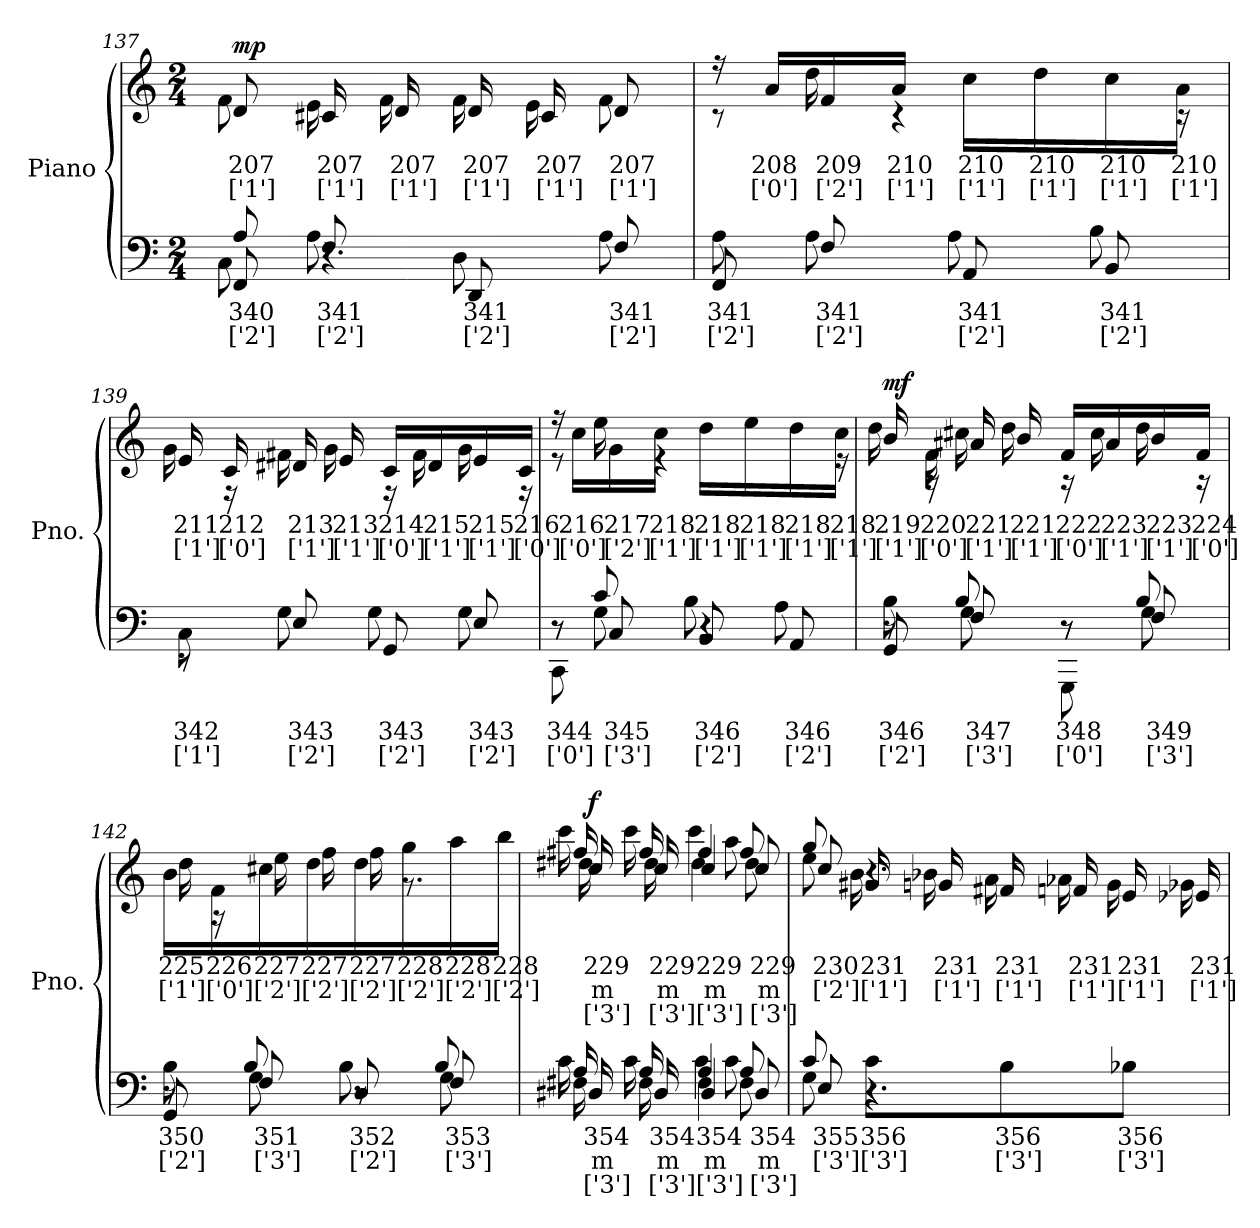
**kern	**text	**text	**text	**kern	**text	**text	**text	**dynam
*part1	*part1	*part1	*part1	*part1	*part1	*part1	*part1	*part1
*staff2	*staff2	*staff2	*staff2	*staff1	*staff1	*staff1	*staff1	*staff1/2
*I"Piano	*	*	*	*	*	*	*	*
*I'Pno.	*	*	*	*	*	*	*	*
!!LO:LB:g=z
*clefF4	*	*	*	*clefG2	*	*	*	*
*k[]	*	*	*	*k[]	*	*	*	*
*M2/4	*	*	*	*M2/4	*	*	*	*
=137	=137	=137	=137	=137	=137	=137	=137	=137
*^	*	*	*	*	*	*	*	*
*	*^	*	*	*	*	*	*	*	*
*	*	*	*	*	*	*^	*	*	*	*
!	!	!	!	!	!	!	!	!	!	!	!LO:DY:b
8FFi	8Cj	8AZ	340	['2']	.	8dV	8fN	207	['1']	.	mp
8Fj	8AZ	4.r	341	['2']	.	16c#XV	16eN	207	['1']	.	.
.	.	.	.	.	.	16dV	16fN	207	['1']	.	.
8DDj	8DZ	.	341	['2']	.	16dV	16fN	207	['1']	.	.
.	.	.	.	.	.	16c#V	16eN	207	['1']	.	.
8Fj	8AZ	.	341	['2']	.	8dV	8fN	207	['1']	.	.
*v	*v	*v	*	*	*	*	*	*	*	*	*
=138	=138	=138	=138	=138	=138	=138	=138	=138	=138
*^	*	*	*	*	*	*	*	*	*
8FFj	8AZ	341	['2']	.	16r	8r	.	.	.	.
.	.	.	.	.	16aV/LL	.	208	['0']	.	.
8Fj	8AZ	341	['2']	.	16fV	16ddl	209	['2']	.	.
.	.	.	.	.	16aN/JJ	4r	210	['1']	.	.
8AAj	8AZ	341	['2']	.	16ccN\LL	.	210	['1']	.	.
.	.	.	.	.	16ddN\	.	210	['1']	.	.
8BBj	8BZ	341	['2']	.	16ccN\	.	210	['1']	.	.
.	.	.	.	.	16aN\JJ	16r	210	['1']	.	.
=139	=139	=139	=139	=139	=139	=139	=139	=139	=139	=139
8Cj\L	8r	342	['1']	.	16eV	16gN	211	['1']	.	.
.	.	.	.	.	16cV/	16r	212	['0']	.	.
8Ej	8GZ	343	['2']	.	16d#XV	16f#XN	213	['1']	.	.
.	.	.	.	.	16eV	16gN	213	['1']	.	.
8GGj	8GZ	343	['2']	.	16cV/LL	16r	214	['0']	.	.
.	.	.	.	.	16d#V	16f#N	215	['1']	.	.
8Ej	8GZ	343	['2']	.	16eV	16gN	215	['1']	.	.
.	.	.	.	.	16cV/JJ	16r	216	['0']	.	.
*v	*v	*	*	*	*	*	*	*	*	*
=140	=140	=140	=140	=140	=140	=140	=140	=140	=140
*^	*	*	*	*	*	*	*	*	*
*	*^	*	*	*	*	*	*	*	*	*
8CCi\L	8r	8r	344	['0']	.	16r	8r	.	.	.	.
.	.	.	.	.	.	16ccV\LL	.	216	['0']	.	.
8Cj	8GZ	8c!	345	['3']	.	16gV	16eel	217	['2']	.	.
.	.	.	.	.	.	16ccN\JJ	4r	218	['1']	.	.
8BBi	8BZ	4r	346	['2']	.	16ddN\LL	.	218	['1']	.	.
.	.	.	.	.	.	16eeN\	.	218	['1']	.	.
8AAi	8AZ	.	346	['2']	.	16ddN\	.	218	['1']	.	.
.	.	.	.	.	.	16ccN\JJ	16r	218	['1']	.	.
!!LO:PB:g=z	!!
=141	=141	=141	=141	=141	=141	=141	=141	=141	=141	=141	=141
!	!	!	!	!	!	!	!	!	!	!	!LO:DY:b
8GGi	8BZ	8r	346	['2']	.	16bV	16ddN	219	['1']	.	mf
.	.	.	.	.	.	16fV\	16r	220	['0']	.	.
8Fj	8GZ	8B!	347	['3']	.	16a#XV	16cc#XN	221	['1']	.	.
.	.	.	.	.	.	16bV	16ddN	221	['1']	.	.
8GGGi\L	8r	8r	348	['0']	.	16fV/LL	16r	222	['0']	.	.
.	.	.	.	.	.	16a#V	16cc#N	223	['1']	.	.
8Fj	8GZ	8B!	349	['3']	.	16bV	16ddN	223	['1']	.	.
.	.	.	.	.	.	16fV/JJ	16r	224	['0']	.	.
=142	=142	=142	=142	=142	=142	=142	=142	=142	=142	=142	=142
8GGi	8BZ	8r	350	['2']	.	16bV	16ddN	225	['1']	.	.
.	.	.	.	.	.	16fV\	16r	226	['0']	.	.
8Fj	8GZ	8B!	351	['3']	.	16cc#XN	16eel	227	['2']	.	.
.	.	.	.	.	.	16ddN	16ffl	227	['2']	.	.
8Dj	8BZ	8r	352	['2']	.	16ddN	16ffl	227	['2']	.	.
.	.	.	.	.	.	16ggl\	8.r	228	['2']	.	.
8Fj	8GZ	8B!	353	['3']	.	16aal\	.	228	['2']	.	.
.	.	.	.	.	.	16bbl\JJ	.	228	['2']	.	.
*v	*v	*v	*	*	*	*	*	*	*	*	*
*	*	*	*	*v	*v	*	*	*	*
=143	=143	=143	=143	=143	=143	=143	=143	=143
*^	*	*	*	*	*	*	*	*
*	*^	*	*	*	*	*	*	*	*
*	*	*^	*	*	*	*	*	*	*	*
*	*	*	*	*	*	*	*^	*	*	*	*
*	*	*	*	*	*	*	*	*^	*	*	*	*
*	*	*	*	*	*	*	*	*	*^	*	*	*	*
!	!	!	!	!	!	!	!	!	!	!	!	!	!	!LO:DY:b
16D#Xi	16F#Xj	16AZ	16c!	354	m	['3']	16ccV	16dd#XN	16ff#Xl	16ccc+	229	m	['3']	f
16D#i	16F#j	16AZ	16c!	354	m	['3']	16ccV	16dd#N	16ff#l	16ccc+	229	m	['3']	.
4D#i	4F#j	4AZ	4c!	354	m	['3']	4ccV	4dd#N	4ff#l	4ccc+	229	m	['3']	.
8D#i	8F#j	8AZ	8c!	354	m	['3']	8ccV	8dd#N	8ff#l	8aa+	229	m	['3']	.
*v	*v	*v	*v	*	*	*	*	*	*	*	*	*	*	*
*	*	*	*	*v	*v	*v	*v	*	*	*	*
=144	=144	=144	=144	=144	=144	=144	=144	=144
*^	*	*	*	*	*	*	*	*
*	*^	*	*	*	*	*	*	*	*
*	*	*	*	*	*	*^	*	*	*	*
*	*	*	*	*	*	*	*^	*	*	*	*
8Ej	8GZ	8c!	355	['3']	.	8ccV	8eeN	8ggl	230	['2']	.	.
8c!\L	4.r	4.r	356	['3']	.	16g#XV	16bN	4.r	231	['1']	.	.
.	.	.	.	.	.	16gnV	16b-XN	.	231	['1']	.	.
8B!\	.	.	356	['3']	.	16f#XV	16aN	.	231	['1']	.	.
.	.	.	.	.	.	16fnV	16a-XN	.	231	['1']	.	.
8B-X!\J	.	.	356	['3']	.	16eV	16gN	.	231	['1']	.	.
.	.	.	.	.	.	16e-XV	16g-XN	.	231	['1']	.	.
*v	*v	*v	*	*	*	*	*	*	*	*	*	*
*	*	*	*	*v	*v	*v	*	*	*	*
=	=	=	=	=	=	=	=	=
*-	*-	*-	*-	*-	*-	*-	*-	*-
